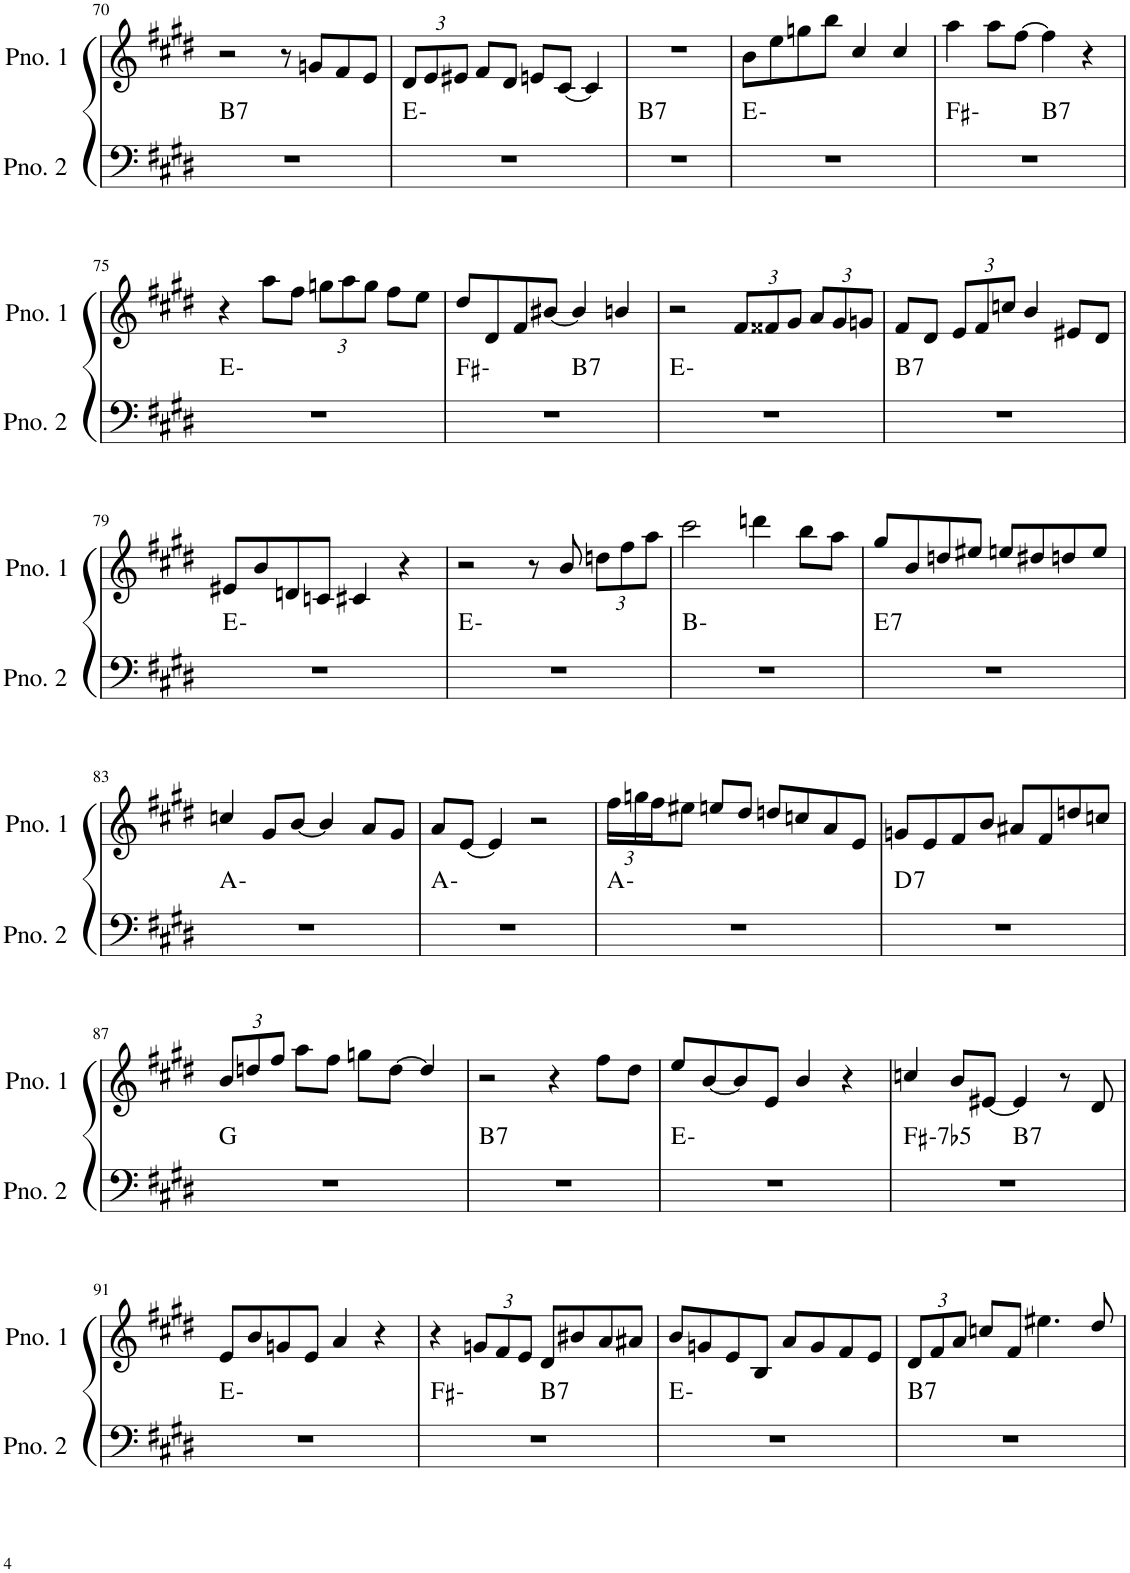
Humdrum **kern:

**kern	**harte	**kern
*part2	*part2	*part1
*staff2	*	*staff1
*I"ピアノ 2	*	*I"ピアノ 1
!!LO:PB:g=z
*clefF4	*	*clefG2
*k[f#c#g#d#]	*	*k[f#c#g#d#]
*M4/4	*	*M4/4
=70	=70	=70
!	!LO:H:kt=7	!
1r	B:7	2r
.	.	8r
.	.	8gn/L
.	.	8f#/
.	.	8e/J
=71	=71	=71
*	*	*Xbrackettup
1r	E:min	12d#/L
.	.	12e/
.	.	12e#X/J
.	.	8f#/L
.	.	8d#/J
.	.	8en/L
.	.	[8c#/J
.	.	4c#/]
=72	=72	=72
!	!LO:H:kt=7	!
1r	B:7	1r
=73	=73	=73
1r	E:min	8b\L
.	.	8ee\
.	.	8ggn\
.	.	8bb\J
.	.	4cc#/
.	.	4cc#/
=74	=74	=74
*^	*	*
1r	2ryy	F#:min	4aa\
.	.	.	8aa\L
.	.	.	[8ff#\J
!	!	!LO:H:kt=7	!
.	2ryy	B:7	4ff#\]
.	.	.	4r
*v	*v	*	*
!!LO:LB:g=z
=75	=75	=75
1r	E:min	4r
.	.	8aa\L
.	.	8ff#\J
.	.	12ggn\L
.	.	12aa\
.	.	12gg\J
.	.	8ff#\L
.	.	8ee\J
=76	=76	=76
*^	*	*
1r	2ryy	F#:min	8dd#/L
.	.	.	8d#/
.	.	.	8f#/
.	.	.	[8b#X/J
!	!	!LO:H:kt=7	!
.	2ryy	B:7	4b#/]
.	.	.	4bn/
*v	*v	*	*
=77	=77	=77
1r	E:min	2r
.	.	12f#/L
.	.	12f##X/
.	.	12g#/J
.	.	12a/L
.	.	12g#/
.	.	12gn/J
=78	=78	=78
!	!LO:H:kt=7	!
1r	B:7	8f#/L
.	.	8d#/J
.	.	12e/L
.	.	12f#/
.	.	12ccn/J
.	.	4b/
.	.	8e#X/L
.	.	8d#/J
!!LO:LB:g=z
=79	=79	=79
1r	E:min	8e#X/L
.	.	8b/
.	.	8dn/
.	.	8cn/J
.	.	4c#X/
.	.	4r
=80	=80	=80
1r	E:min	2r
.	.	8r
.	.	8b/
.	.	12ddn\L
.	.	12ff#\
.	.	12aa\J
=81	=81	=81
1r	B:min	2ccc#\
.	.	4dddn\
.	.	8bb\L
.	.	8aa\J
=82	=82	=82
!	!LO:H:kt=7	!
1r	E:7	8gg#/L
.	.	8b/
.	.	8ddn/
.	.	8ee#X/J
.	.	8een/L
.	.	8dd#X/
.	.	8ddn/
.	.	8ee/J
!!LO:LB:g=z
=83	=83	=83
1r	A:min	4ccn/
.	.	8g#/L
.	.	[8b/J
.	.	4b/]
.	.	8a/L
.	.	8g#/J
=84	=84	=84
1r	A:min	8a/L
.	.	[8e/J
.	.	4e/]
.	.	2r
=85	=85	=85
1r	A:min	24ff#\LL
.	.	24ggn\
.	.	24ff#\J
.	.	8ee#X\J
.	.	8een/L
.	.	8dd#/J
.	.	8ddn/L
.	.	8ccn/
.	.	8a/
.	.	8e/J
=86	=86	=86
!	!LO:H:kt=7	!
1r	D:7	8gn/L
.	.	8e/
.	.	8f#/
.	.	8b/J
.	.	8a#X/L
.	.	8f#/
.	.	8ddn/
.	.	8ccn/J
!!LO:LB:g=z
=87	=87	=87
1r	G:maj	12b/L
.	.	12ddn/
.	.	12ff#/J
.	.	8aa\L
.	.	8ff#\J
.	.	8ggn\L
.	.	[8dd\J
.	.	4dd/]
=88	=88	=88
!	!LO:H:kt=7	!
1r	B:7	2r
.	.	4r
.	.	8ff#\L
.	.	8dd#\J
=89	=89	=89
1r	E:min	8ee/L
.	.	[8b/
.	.	8b/]
.	.	8e/J
.	.	4b/
.	.	4r
=90	=90	=90
!	!LO:H:kt=-7b5	!
*^	*	*
1r	2ryy	F#:hdim7	4ccn/
.	.	.	8b/L
.	.	.	[8e#X/J
!	!	!LO:H:kt=7	!
.	2ryy	B:7	4e#/]
.	.	.	8r
.	.	.	8d#/
*v	*v	*	*
!!LO:LB:g=z
=91	=91	=91
1r	E:min	8e/L
.	.	8b/
.	.	8gn/
.	.	8e/J
.	.	4a/
.	.	4r
=92	=92	=92
*^	*	*
1r	2ryy	F#:min	4r
.	.	.	12gn/L
.	.	.	12f#/
.	.	.	12e/J
!	!	!LO:H:kt=7	!
.	2ryy	B:7	8d#/L
.	.	.	8b#X/
.	.	.	8a/
.	.	.	8a#X/J
*v	*v	*	*
=93	=93	=93
1r	E:min	8b/L
.	.	8gn/
.	.	8e/
.	.	8B/J
.	.	8a/L
.	.	8g/
.	.	8f#/
.	.	8e/J
=94	=94	=94
!	!LO:H:kt=7	!
1r	B:7	12d#/L
.	.	12f#/
.	.	12a/J
.	.	8ccn/L
.	.	8f#/J
.	.	4.ee#X\
.	.	8dd#/
=	=	=
*-	*-	*-
